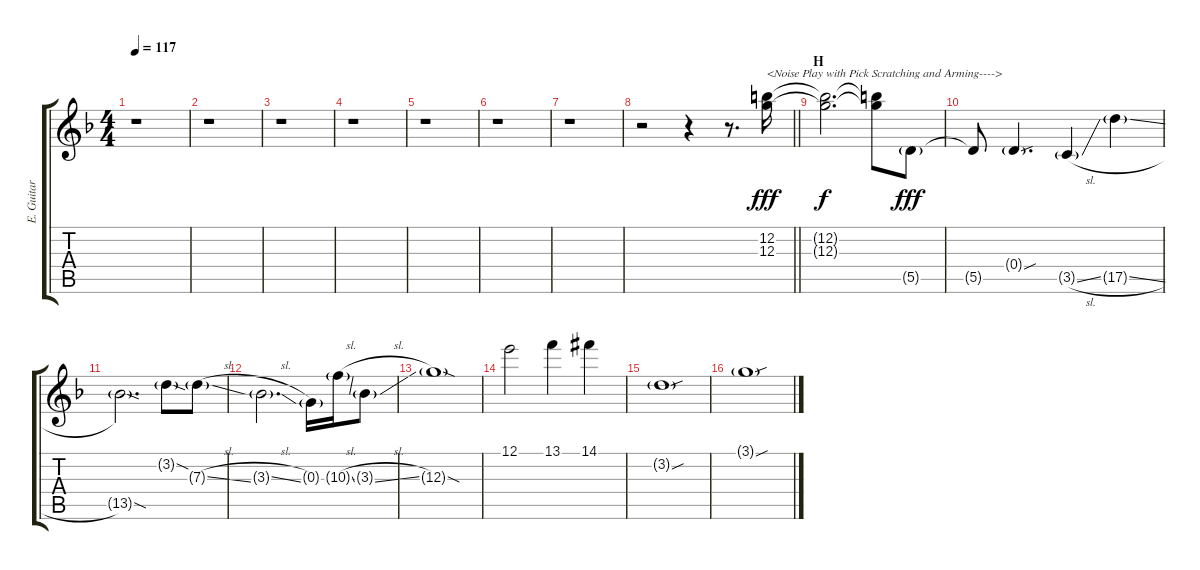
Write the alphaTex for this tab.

\track ("E. Guitar II" "E. Guitar ") {instrument overdrivenguitar}
\staff {score tabs}
\tuning (E4 B3 G3 D3 A2 E2) {hide}
\ts (4 4)
\tempo 117
\clef g2
\ks f
r.1{dy f} |
r.1 |
r.1 |
r.1 |
r.1 |
r.1 |
r.1 |
\barLineRight lightlight
r.2 r.4 r.8{d} (12.2 12.3).16{txt "<Noise Play with Pick Scratching and Arming---->" dy fff} |
\section ("" "H")
(12.2{t} 12.3{t}).2{d dy f} (12.2{t} 12.3{t}).8 5.5{g}.8{dy fff} |
5.5{t}.8 0.4{sou g}.4{d} 3.5{sl g}.4 17.5{sl g}.4 |
13.5{sod g}.2{d} 3.2{sod g}.8 7.3{sl g}.8 |
3.3{sl g}.2{d} 0.3{g}.16 10.3{sl g}.16 3.3{sl g}.8 |
12.3{sod g}.1 |
12.1.2 13.1.4 14.1{acc #}.4 |
3.2{sou g}.1 |
3.1{sou g}.1
